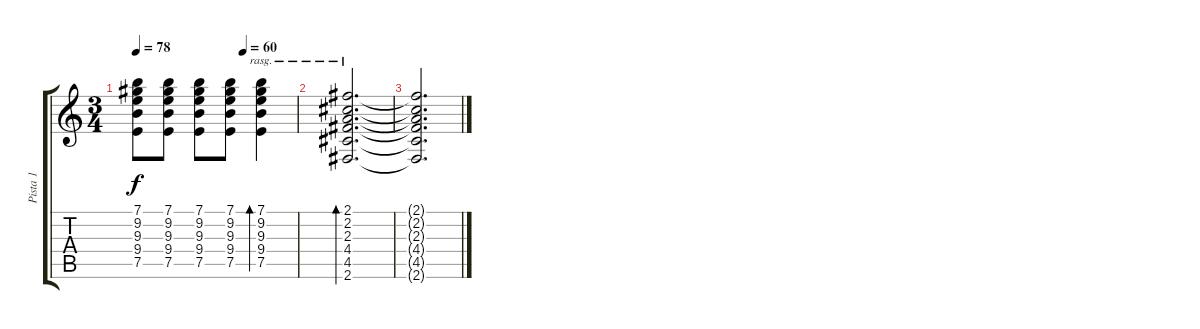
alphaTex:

\track ("Pista 1" "Pista 1") {instrument acousticguitarnylon}
\staff {score tabs}
\tuning (E4 B3 G3 D3 A2 E2) {hide}
\ts (3 4)
\tempo 78
\tempo (60 0.6666666666666666)
\clef g2
\ks c
(7.1 9.2 9.3 9.4 7.5).8{dy f} (7.1 9.2 9.3 9.4 7.5).8 (7.1 9.2 9.3 9.4 7.5).8 (7.1 9.2 9.3 9.4 7.5).8 (7.1 9.2 9.3 9.4 7.5).4{bd 480 rasg ii} |
(2.1 2.2 2.3 4.4 4.5 2.6).2{d bd 480 rasg ii volume 5} |
(2.1{t} 2.2{t} 2.3{t} 4.4{t} 4.5{t} 2.6{t}).2{d}
